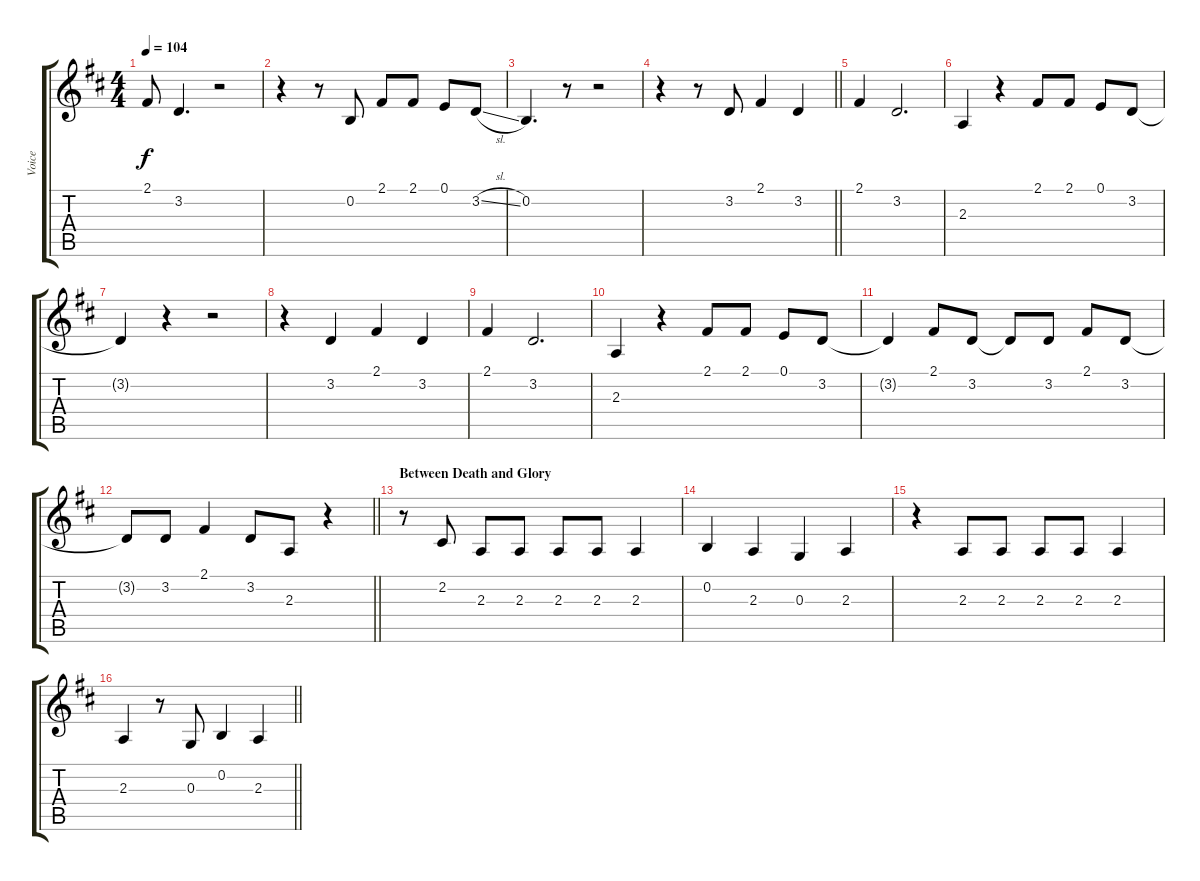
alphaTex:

\track ("Voice" "Voice") {instrument reedorgan}
\staff {score tabs}
\tuning (E4 B3 G3 D3 A2 E2) {hide}
\ts (4 4)
\tempo 104
\clef g2
\ks d
2.1.8{dy f} 3.2.4{d} r.2 |
r.4 r.8 0.2.8 2.1.8 2.1.8 0.1.8 3.2{sl}.8 |
0.2.4{d} r.8 r.2 |
\barLineRight lightlight
r.4 r.8 3.2.8 2.1.4 3.2.4 |
2.1.4 3.2.2{d} |
2.3.4 r.4 2.1.8 2.1.8 0.1.8 3.2.8 |
3.2{t}.4 r.4 r.2 |
r.4 3.2.4 2.1.4 3.2.4 |
2.1.4 3.2.2{d} |
2.3.4 r.4 2.1.8 2.1.8 0.1.8 3.2.8 |
3.2{t}.4 2.1.8 3.2.8 3.2{t}.8 3.2.8 2.1.8 3.2.8 |
\barLineRight lightlight
3.2{t}.8 3.2.8 2.1.4 3.2.8 2.3.8 r.4 |
\section ("" "Between Death and Glory")
r.8 2.2.8 2.3.8 2.3.8 2.3.8 2.3.8 2.3.4 |
0.2.4 2.3.4 0.3.4 2.3.4 |
r.4 2.3.8 2.3.8 2.3.8 2.3.8 2.3.4 |
\barLineRight lightlight
2.3.4 r.8 0.3.8 0.2.4 2.3.4
